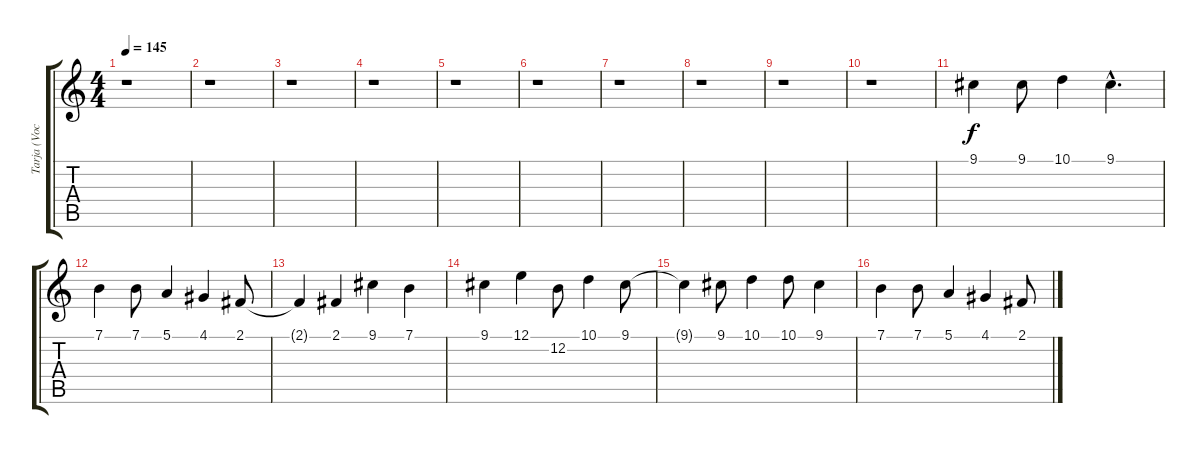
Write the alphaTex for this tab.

\track ("Tarja (Vocals)" "Tarja (Voc") {instrument lead6voice}
\staff {score tabs}
\tuning (E4 B3 G3 D3 A2 E2) {hide}
\ts (4 4)
\tempo 145
\clef g2
\ks c
r.1{dy f} |
r.1 |
r.1 |
r.1 |
r.1 |
r.1 |
r.1 |
r.1 |
r.1 |
r.1 |
9.1.4 9.1.8 10.1.4 9.1{hac}.4{d} |
7.1.4 7.1.8 5.1.4 4.1.4 2.1.8 |
2.1{t}.4 2.1.4 9.1.4 7.1.4 |
9.1.4 12.1.4 12.2.8 10.1.4 9.1.8 |
9.1{t}.4 9.1.8 10.1.4 10.1.8 9.1.4 |
7.1.4 7.1.8 5.1.4 4.1.4 2.1.8
